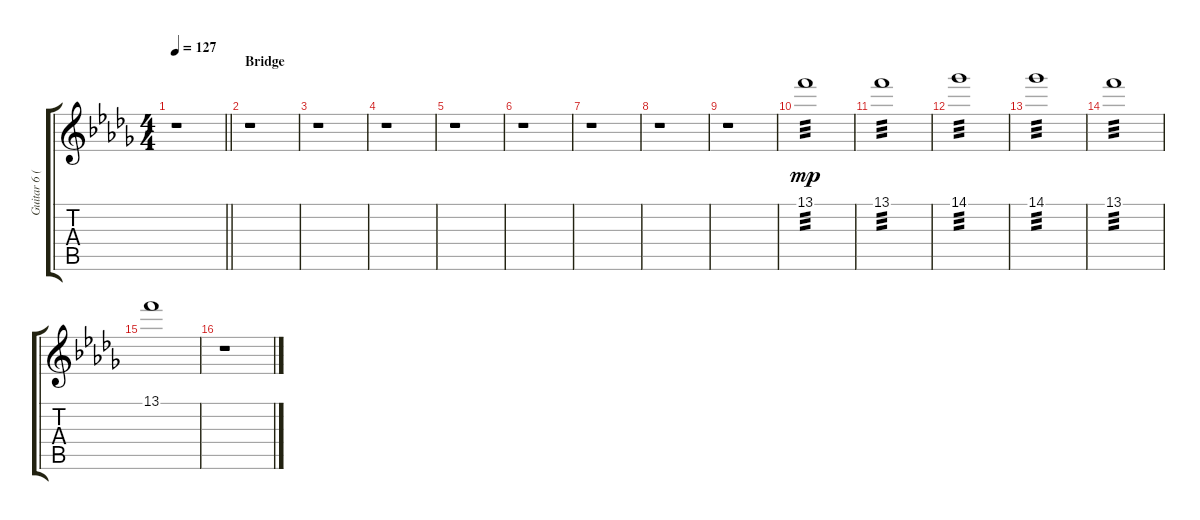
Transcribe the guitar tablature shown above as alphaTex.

\track ("Guitar 6 (clean)" "Guitar 6 (") {instrument electricguitarclean}
\staff {score tabs}
\tuning (E4 B3 G3 D3 A2 E2) {hide}
\ts (4 4)
\tempo 127
\clef g2
\barLineRight lightlight
\ks bbminor
r.1{dy mp} |
\section ("" "Bridge")
r.1 |
r.1 |
r.1 |
r.1 |
r.1 |
r.1 |
r.1 |
r.1 |
13.1.1{tp 3} |
13.1.1{tp 3} |
14.1.1{tp 3} |
14.1.1{tp 3} |
13.1.1{tp 3} |
13.1.1 |
r.1
